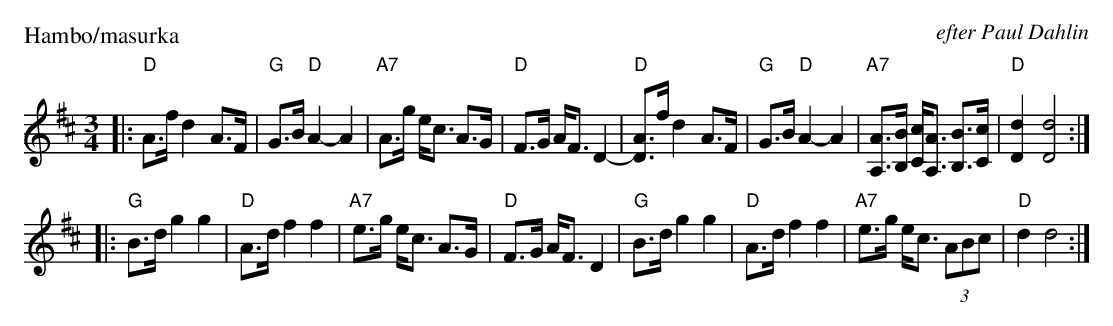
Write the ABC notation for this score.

X:1
P: Hambo/masurka
O: efter Paul Dahlin
M: 3/4
L: 1/8
K: D
|: "D"A>f d2 A>F | "G"G>B "D"A2- A2 \
| "A7"A>g e<c A>G | "D"F>G A<F D2- \
|  "D"[DA]>f d2 A>F | "G"G>B "D"A2- A2 \
| "A7"[AA,]>[BB,] [cC]<[AA,] [BB,]>[cC] | "D"[d2D2] [d4D4] :|
|: "G"B>d g2 g2 | "D"A>d f2 f2 \
| "A7"e>g e<c A>G | "D"F>G A<F D2 \
|  "G"B>d g2 g2 | "D"A>d f2 f2 \
| "A7"e>g e<c (3ABc | "D"d2 d4 :|
